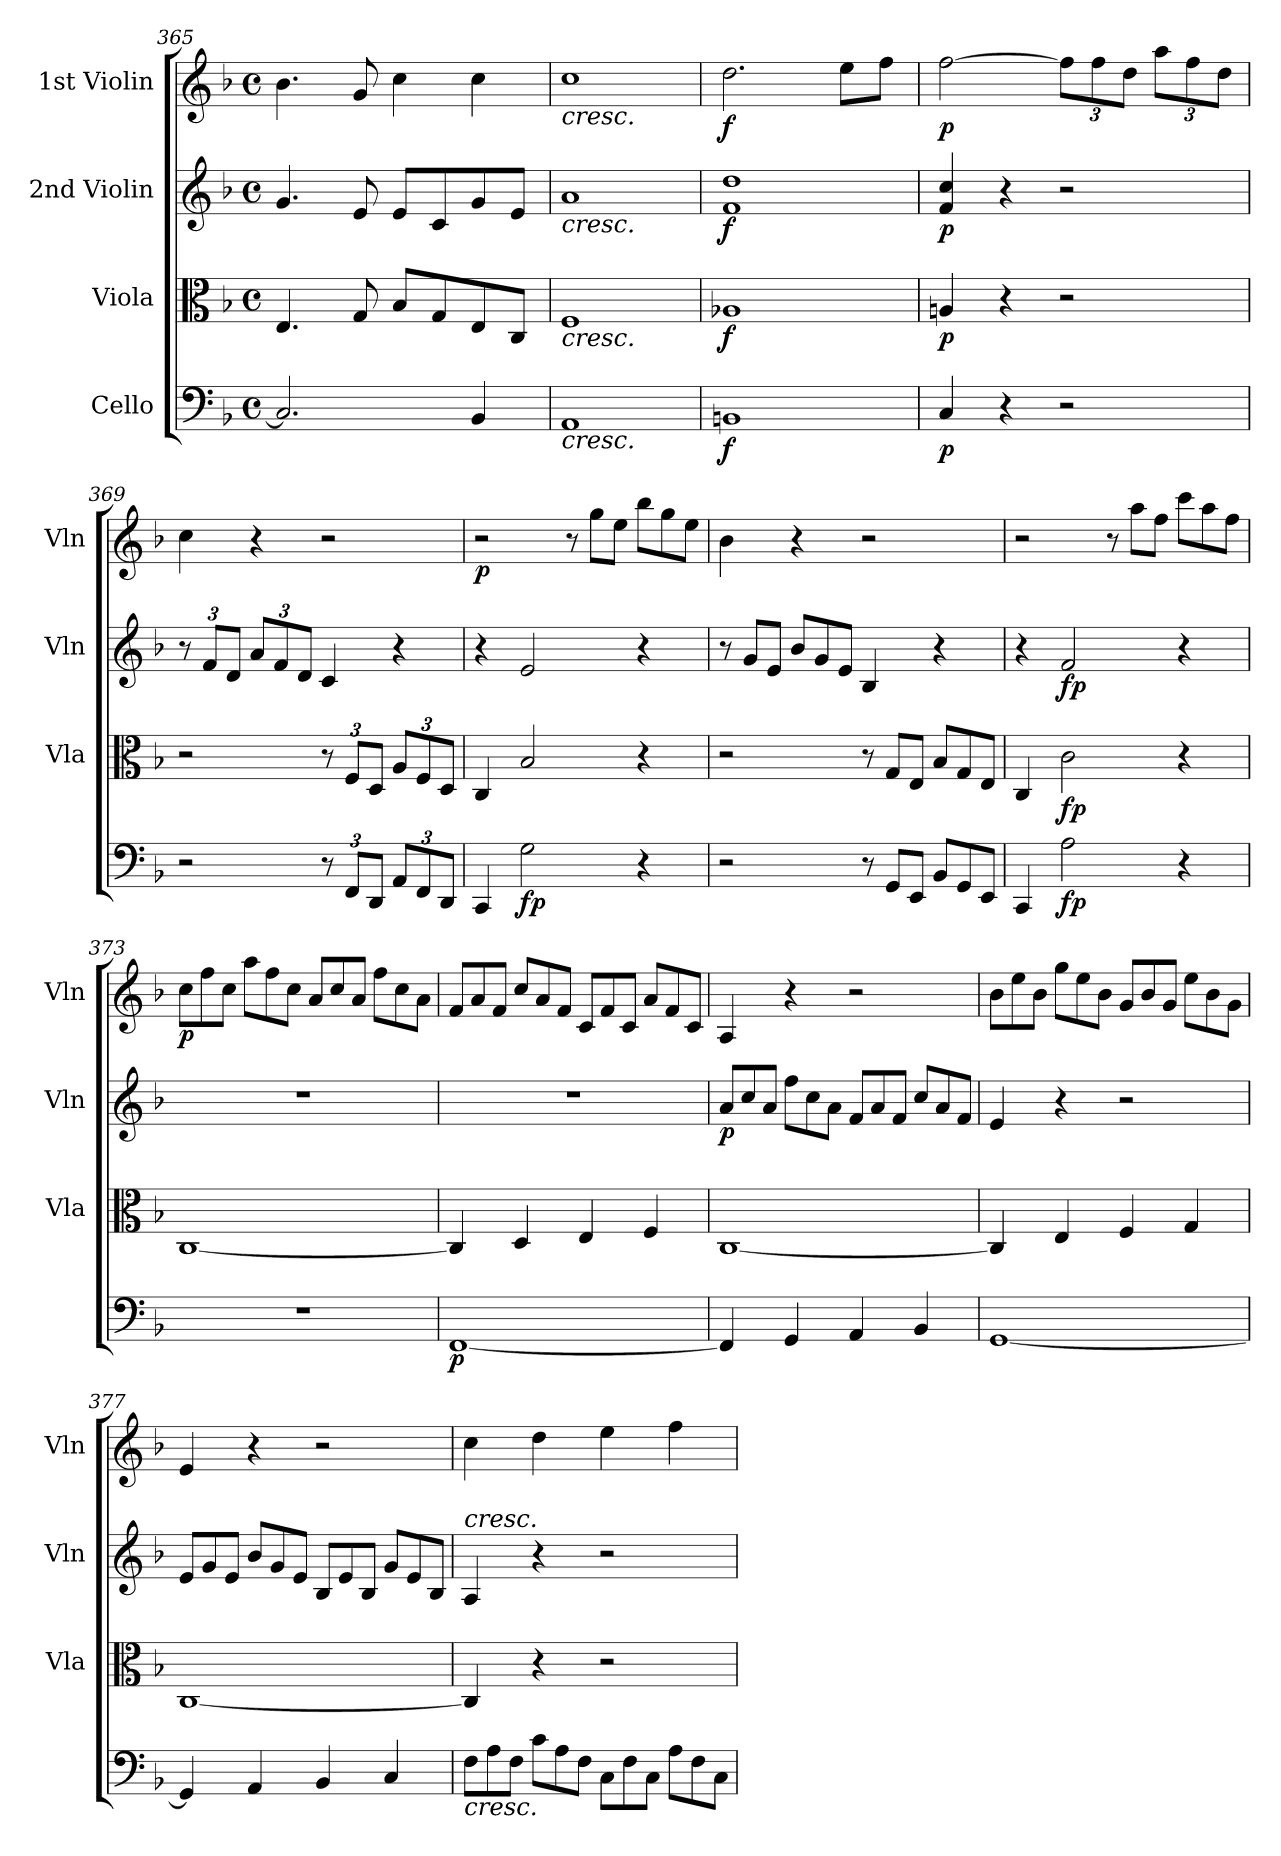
**kern	**dynam	**kern	**dynam	**kern	**dynam	**kern	**dynam
*part4	*part4	*part3	*part3	*part2	*part2	*part1	*part1
*staff4	*staff4	*staff3	*staff3	*staff2	*staff2	*staff1	*staff1
*I"Cello	*	*I"Viola	*	*I"2nd Violin	*	*I"1st Violin	*
*	*	*I'Vla	*	*I'Vln	*	*I'Vln	*
*clefF4	*	*clefC3	*	*clefG2	*	*clefG2	*
*k[b-]	*	*k[b-]	*	*k[b-]	*	*k[b-]	*
*M4/4	*	*M4/4	*	*M4/4	*	*M4/4	*
*met(c)	*	*met(c)	*	*met(c)	*	*met(c)	*
=365	=365	=365	=365	=365	=365	=365	=365
2.C/]	.	4.E/	.	4.g/	.	4.b-\	.
.	.	8G/	.	8e/	.	8g/	.
.	.	8B-/L	.	8e/L	.	4cc\	.
.	.	8G/	.	8c/	.	.	.
4BB-/	.	8E/	.	8g/	.	4cc\	.
.	.	8C/J	.	8e/J	.	.	.
=366	=366	=366	=366	=366	=366	=366	=366
!	!	!	!	!	!	!LO:TX:b:i:t=cresc.	!
!	!	!	!	!LO:TX:b:i:t=cresc.	!	!	!
!	!	!LO:TX:b:i:t=cresc.	!	!	!	!	!
!LO:TX:b:i:t=cresc.	!	!	!	!	!	!	!
1AA	.	1F	.	1a	.	1cc	.
=367	=367	=367	=367	=367	=367	=367	=367
!	!LO:DY:b	!	!LO:DY:b	!	!LO:DY:b	!	!LO:DY:b
1BBn	f	1A-X	f	1f 1dd	f	2.dd\	f
.	.	.	.	.	.	8ee\L	.
.	.	.	.	.	.	8ff\J	.
=368	=368	=368	=368	=368	=368	=368	=368
!	!LO:DY:b	!	!LO:DY:b	!	!LO:DY:b	!	!LO:DY:b
4C/	p	4An/	p	4f/ 4cc/	p	[2ff\	p
4r	.	4r	.	4r	.	.	.
*	*	*	*	*	*	*Xbrackettup	*
2r	.	2r	.	2r	.	12ff\L]	.
.	.	.	.	.	.	12ff\	.
.	.	.	.	.	.	12dd\J	.
.	.	.	.	.	.	12aa\L	.
.	.	.	.	.	.	12ff\	.
.	.	.	.	.	.	12dd\J	.
=369	=369	=369	=369	=369	=369	=369	=369
*	*	*	*	*Xbrackettup	*	*	*
2r	.	2r	.	12r	.	4cc\	.
.	.	.	.	12f/L	.	.	.
.	.	.	.	12d/J	.	.	.
.	.	.	.	12a/L	.	4r	.
.	.	.	.	12f/	.	.	.
.	.	.	.	12d/J	.	.	.
*Xbrackettup	*	*Xbrackettup	*	*	*	*	*
12r	.	12r	.	4c/	.	2r	.
12FF/L	.	12F/L	.	.	.	.	.
12DD/J	.	12D/J	.	.	.	.	.
12AA/L	.	12A/L	.	4r	.	.	.
12FF/	.	12F/	.	.	.	.	.
12DD/J	.	12D/J	.	.	.	.	.
!!LO:LB:g=z
=370	=370	=370	=370	=370	=370	=370	=370
!	!	!	!	!	!	!	!LO:DY:b
4CC/	.	4C/	.	4r	.	2r	p
!	!LO:DY:b	!	!LO:DY:b	!	!	!	!
!	!	!	!LO:DY:n=1:a	!	!	!	!
2G\	fp	2B-/	fp fp	2e/	.	.	.
*	*	*	*	*	*	*Xtuplet	*
.	.	.	.	.	.	12r	.
.	.	.	.	.	.	12gg\L	.
.	.	.	.	.	.	12ee\J	.
4r	.	4r	.	4r	.	12bb-\L	.
.	.	.	.	.	.	12gg\	.
.	.	.	.	.	.	12ee\J	.
=371	=371	=371	=371	=371	=371	=371	=371
*	*	*	*	*Xtuplet	*	*	*
2r	.	2r	.	12r	.	4b-\	.
.	.	.	.	12g/L	.	.	.
.	.	.	.	12e/J	.	.	.
.	.	.	.	12b-/L	.	4r	.
.	.	.	.	12g/	.	.	.
.	.	.	.	12e/J	.	.	.
*Xtuplet	*	*Xtuplet	*	*	*	*	*
12r	.	12r	.	4B-/	.	2r	.
12GG/L	.	12G/L	.	.	.	.	.
12EE/J	.	12E/J	.	.	.	.	.
12BB-/L	.	12B-/L	.	4r	.	.	.
12GG/	.	12G/	.	.	.	.	.
12EE/J	.	12E/J	.	.	.	.	.
!!LO:PB:g=z
=372	=372	=372	=372	=372	=372	=372	=372
4CC/	.	4C/	.	4r	.	2r	.
!	!LO:DY:b	!	!LO:DY:b	!	!LO:DY:b	!	!
2A\	fp	2c\	fp	2f/	fp	.	.
.	.	.	.	.	.	12r	.
.	.	.	.	.	.	12aa\L	.
.	.	.	.	.	.	12ff\J	.
4r	.	4r	.	4r	.	12ccc\L	.
.	.	.	.	.	.	12aa\	.
.	.	.	.	.	.	12ff\J	.
=373	=373	=373	=373	=373	=373	=373	=373
!	!	!	!	!	!	!	!LO:DY:b
1r	.	[1C	.	1r	.	12cc\L	p
.	.	.	.	.	.	12ff\	.
.	.	.	.	.	.	12cc\J	.
.	.	.	.	.	.	12aa\L	.
.	.	.	.	.	.	12ff\	.
.	.	.	.	.	.	12cc\J	.
.	.	.	.	.	.	12a/L	.
.	.	.	.	.	.	12cc/	.
.	.	.	.	.	.	12a/J	.
.	.	.	.	.	.	12ff\L	.
.	.	.	.	.	.	12cc\	.
.	.	.	.	.	.	12a\J	.
=374	=374	=374	=374	=374	=374	=374	=374
!	!LO:DY:b	!	!	!	!	!	!
[1FF	p	4C/]	.	1r	.	12f/L	.
.	.	.	.	.	.	12a/	.
.	.	.	.	.	.	12f/J	.
.	.	4D/	.	.	.	12cc/L	.
.	.	.	.	.	.	12a/	.
.	.	.	.	.	.	12f/J	.
.	.	4E/	.	.	.	12c/L	.
.	.	.	.	.	.	12f/	.
.	.	.	.	.	.	12c/J	.
.	.	4F/	.	.	.	12a/L	.
.	.	.	.	.	.	12f/	.
.	.	.	.	.	.	12c/J	.
=375	=375	=375	=375	=375	=375	=375	=375
!	!	!	!	!	!LO:DY:b	!	!
4FF/]	.	[1C	.	12a/L	p	4A/	.
.	.	.	.	12cc/	.	.	.
.	.	.	.	12a/J	.	.	.
4GG/	.	.	.	12ff\L	.	4r	.
.	.	.	.	12cc\	.	.	.
.	.	.	.	12a\J	.	.	.
4AA/	.	.	.	12f/L	.	2r	.
.	.	.	.	12a/	.	.	.
.	.	.	.	12f/J	.	.	.
4BB-/	.	.	.	12cc/L	.	.	.
.	.	.	.	12a/	.	.	.
.	.	.	.	12f/J	.	.	.
!!LO:LB:g=z
=376	=376	=376	=376	=376	=376	=376	=376
[1GG	.	4C/]	.	4e/	.	12b-\L	.
.	.	.	.	.	.	12ee\	.
.	.	.	.	.	.	12b-\J	.
.	.	4E/	.	4r	.	12gg\L	.
.	.	.	.	.	.	12ee\	.
.	.	.	.	.	.	12b-\J	.
.	.	4F/	.	2r	.	12g/L	.
.	.	.	.	.	.	12b-/	.
.	.	.	.	.	.	12g/J	.
.	.	4G/	.	.	.	12ee\L	.
.	.	.	.	.	.	12b-\	.
.	.	.	.	.	.	12g\J	.
=377	=377	=377	=377	=377	=377	=377	=377
4GG/]	.	[1C	.	12e/L	.	4e/	.
.	.	.	.	12g/	.	.	.
.	.	.	.	12e/J	.	.	.
4AA/	.	.	.	12b-/L	.	4r	.
.	.	.	.	12g/	.	.	.
.	.	.	.	12e/J	.	.	.
4BB-/	.	.	.	12B-/L	.	2r	.
.	.	.	.	12e/	.	.	.
.	.	.	.	12B-/J	.	.	.
4C/	.	.	.	12g/L	.	.	.
.	.	.	.	12e/	.	.	.
.	.	.	.	12B-/J	.	.	.
!!LO:LB:g=z
=378	=378	=378	=378	=378	=378	=378	=378
!	!	!	!	!LO:TX:a:i:t=cresc.	!	!	!
!LO:TX:b:i:t=cresc.	!	!	!	!	!	!	!
12F\L	.	4C/]	.	4A/	.	4cc\	.
12A\	.	.	.	.	.	.	.
12F\J	.	.	.	.	.	.	.
12c\L	.	4r	.	4r	.	4dd\	.
12A\	.	.	.	.	.	.	.
12F\J	.	.	.	.	.	.	.
12C\L	.	2r	.	2r	.	4ee\	.
12F\	.	.	.	.	.	.	.
12C\J	.	.	.	.	.	.	.
12A\L	.	.	.	.	.	4ff\	.
12F\	.	.	.	.	.	.	.
12C\J	.	.	.	.	.	.	.
=	=	=	=	=	=	=	=
*-	*-	*-	*-	*-	*-	*-	*-
